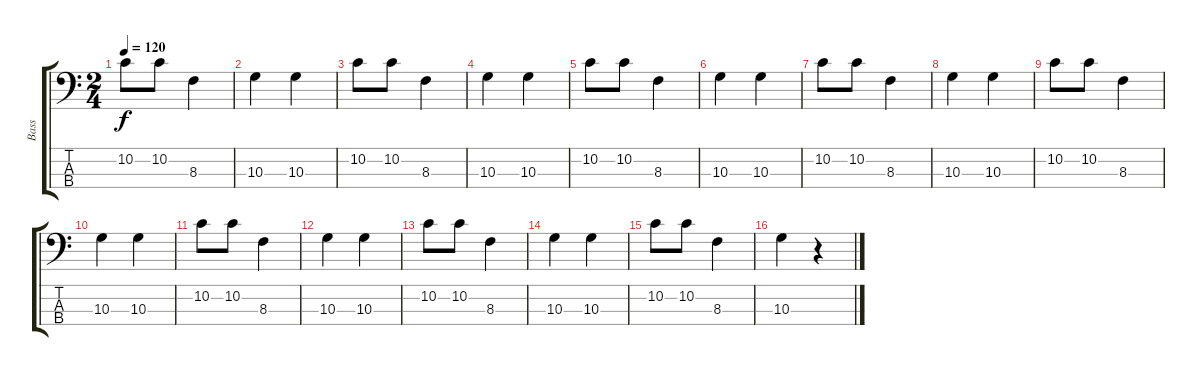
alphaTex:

\track ("Bass" "Bass") {instrument electricbasspick}
\staff {score tabs}
\tuning (G2 D2 A1 E1) {hide}
\ts (2 4)
\tempo 120
\clef f4
\ks c
10.2.8{dy f} 10.2.8 8.3.4 |
10.3.4 10.3.4 |
10.2.8 10.2.8 8.3.4 |
10.3.4 10.3.4 |
10.2.8 10.2.8 8.3.4 |
10.3.4 10.3.4 |
10.2.8 10.2.8 8.3.4 |
10.3.4 10.3.4 |
10.2.8 10.2.8 8.3.4 |
10.3.4 10.3.4 |
10.2.8 10.2.8 8.3.4 |
10.3.4 10.3.4 |
10.2.8 10.2.8 8.3.4 |
10.3.4 10.3.4 |
10.2.8 10.2.8 8.3.4 |
10.3.4 r.4
